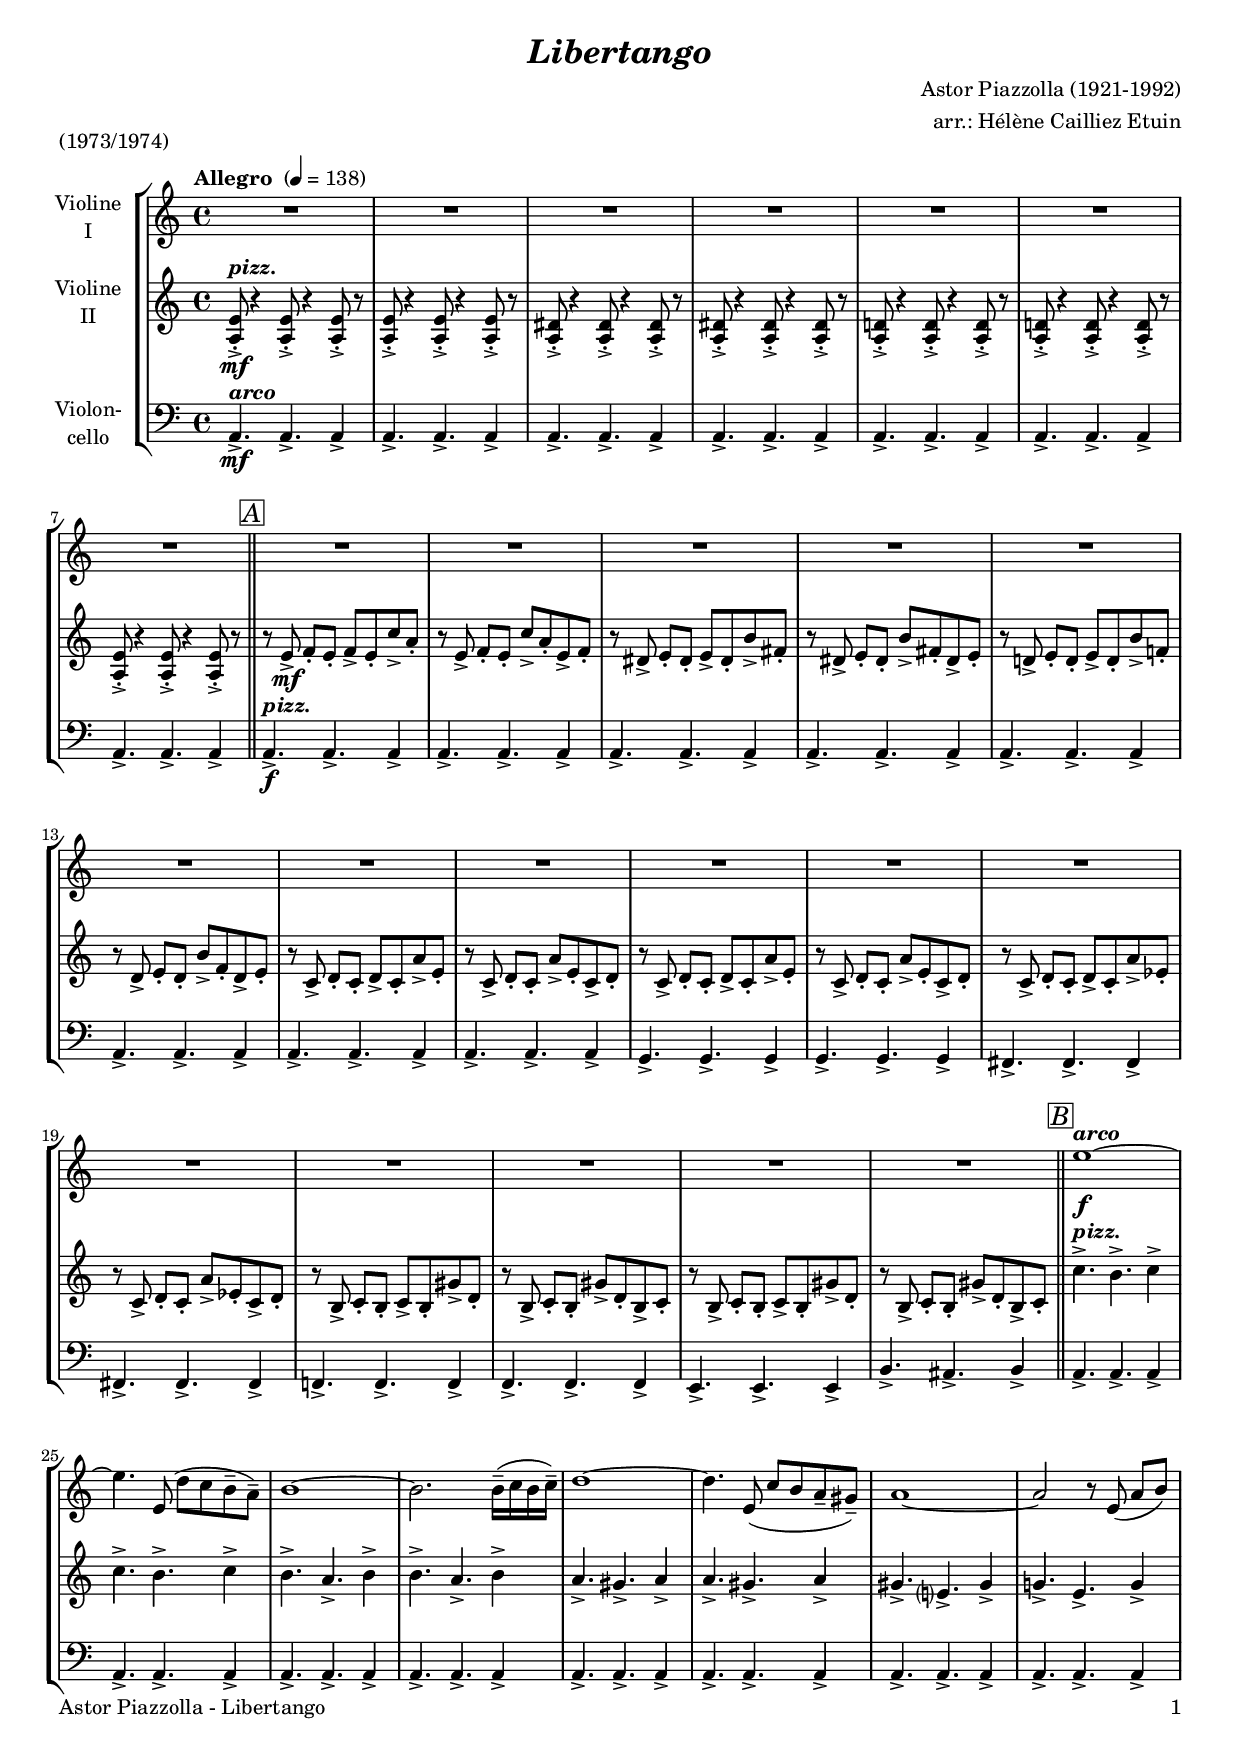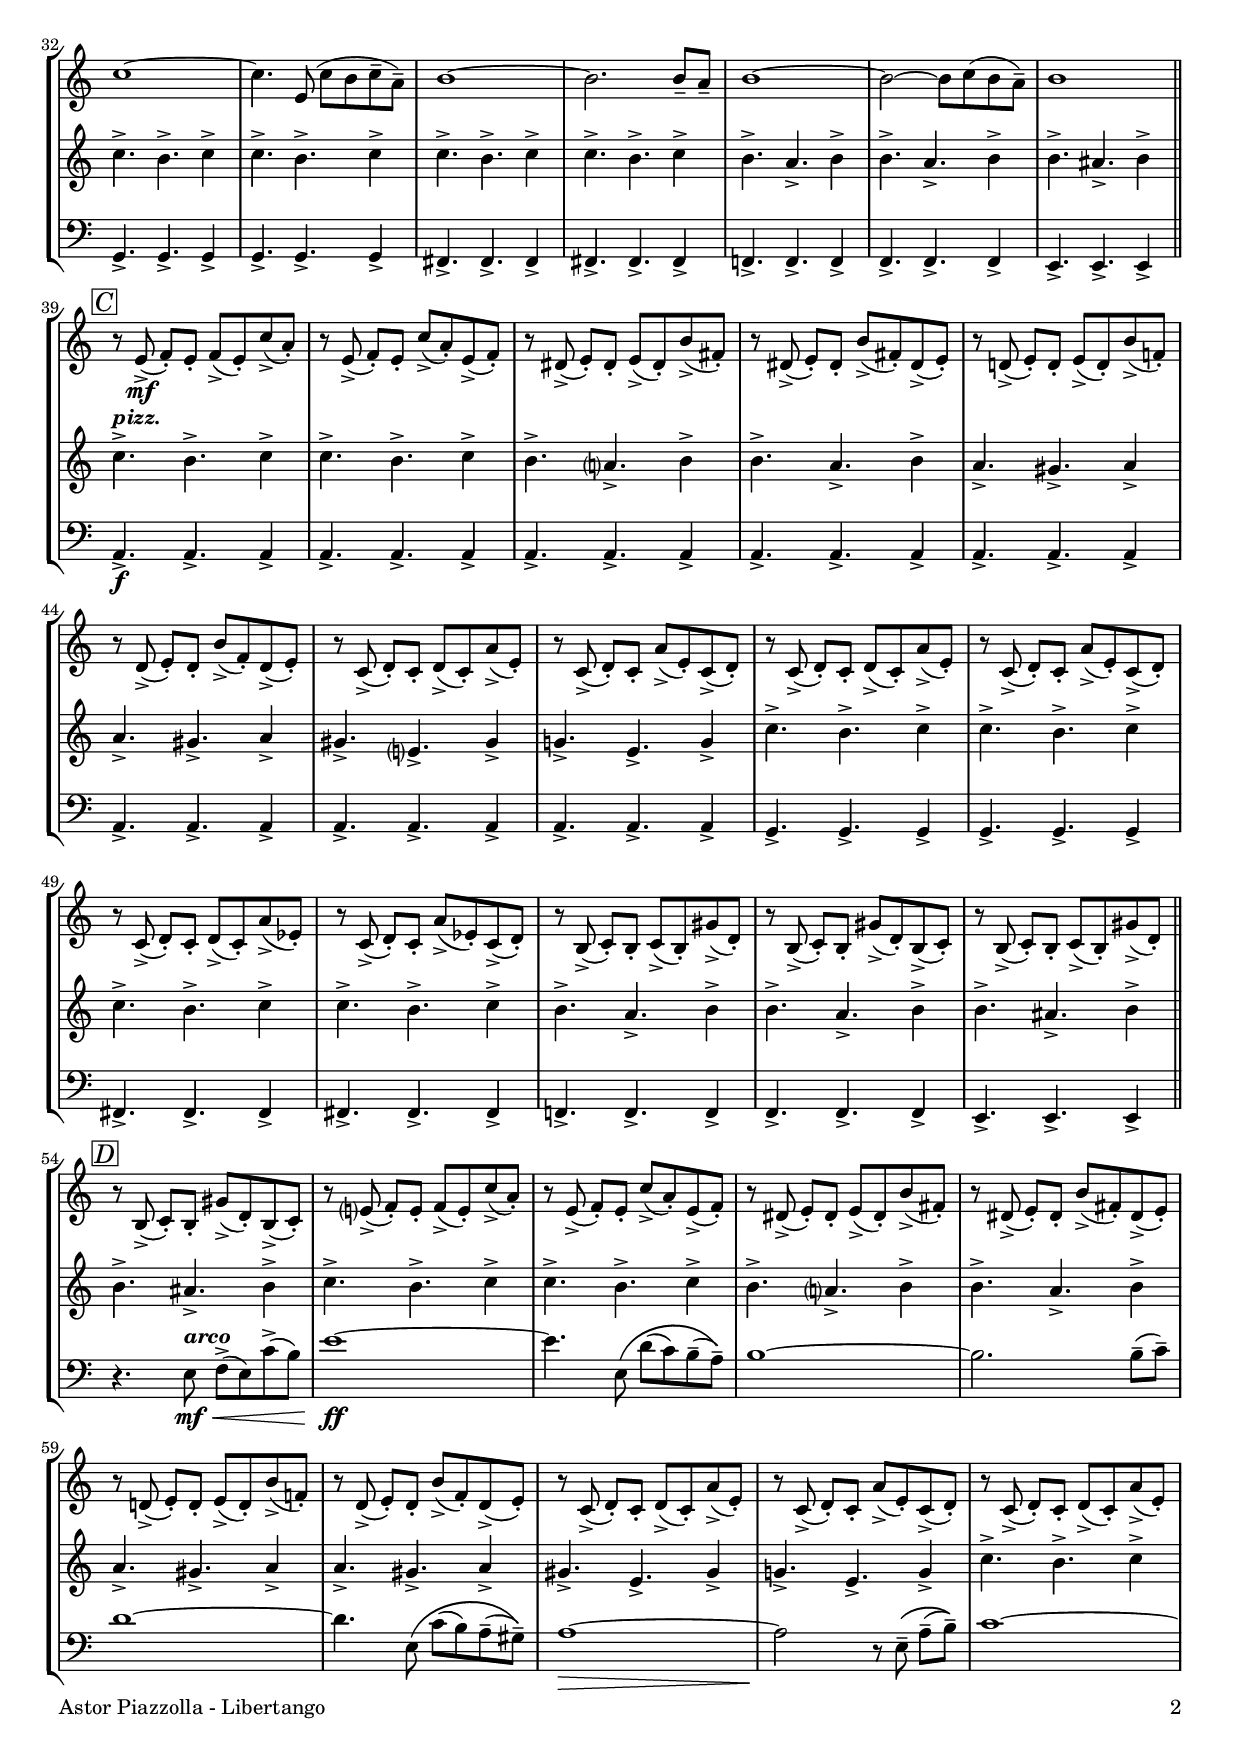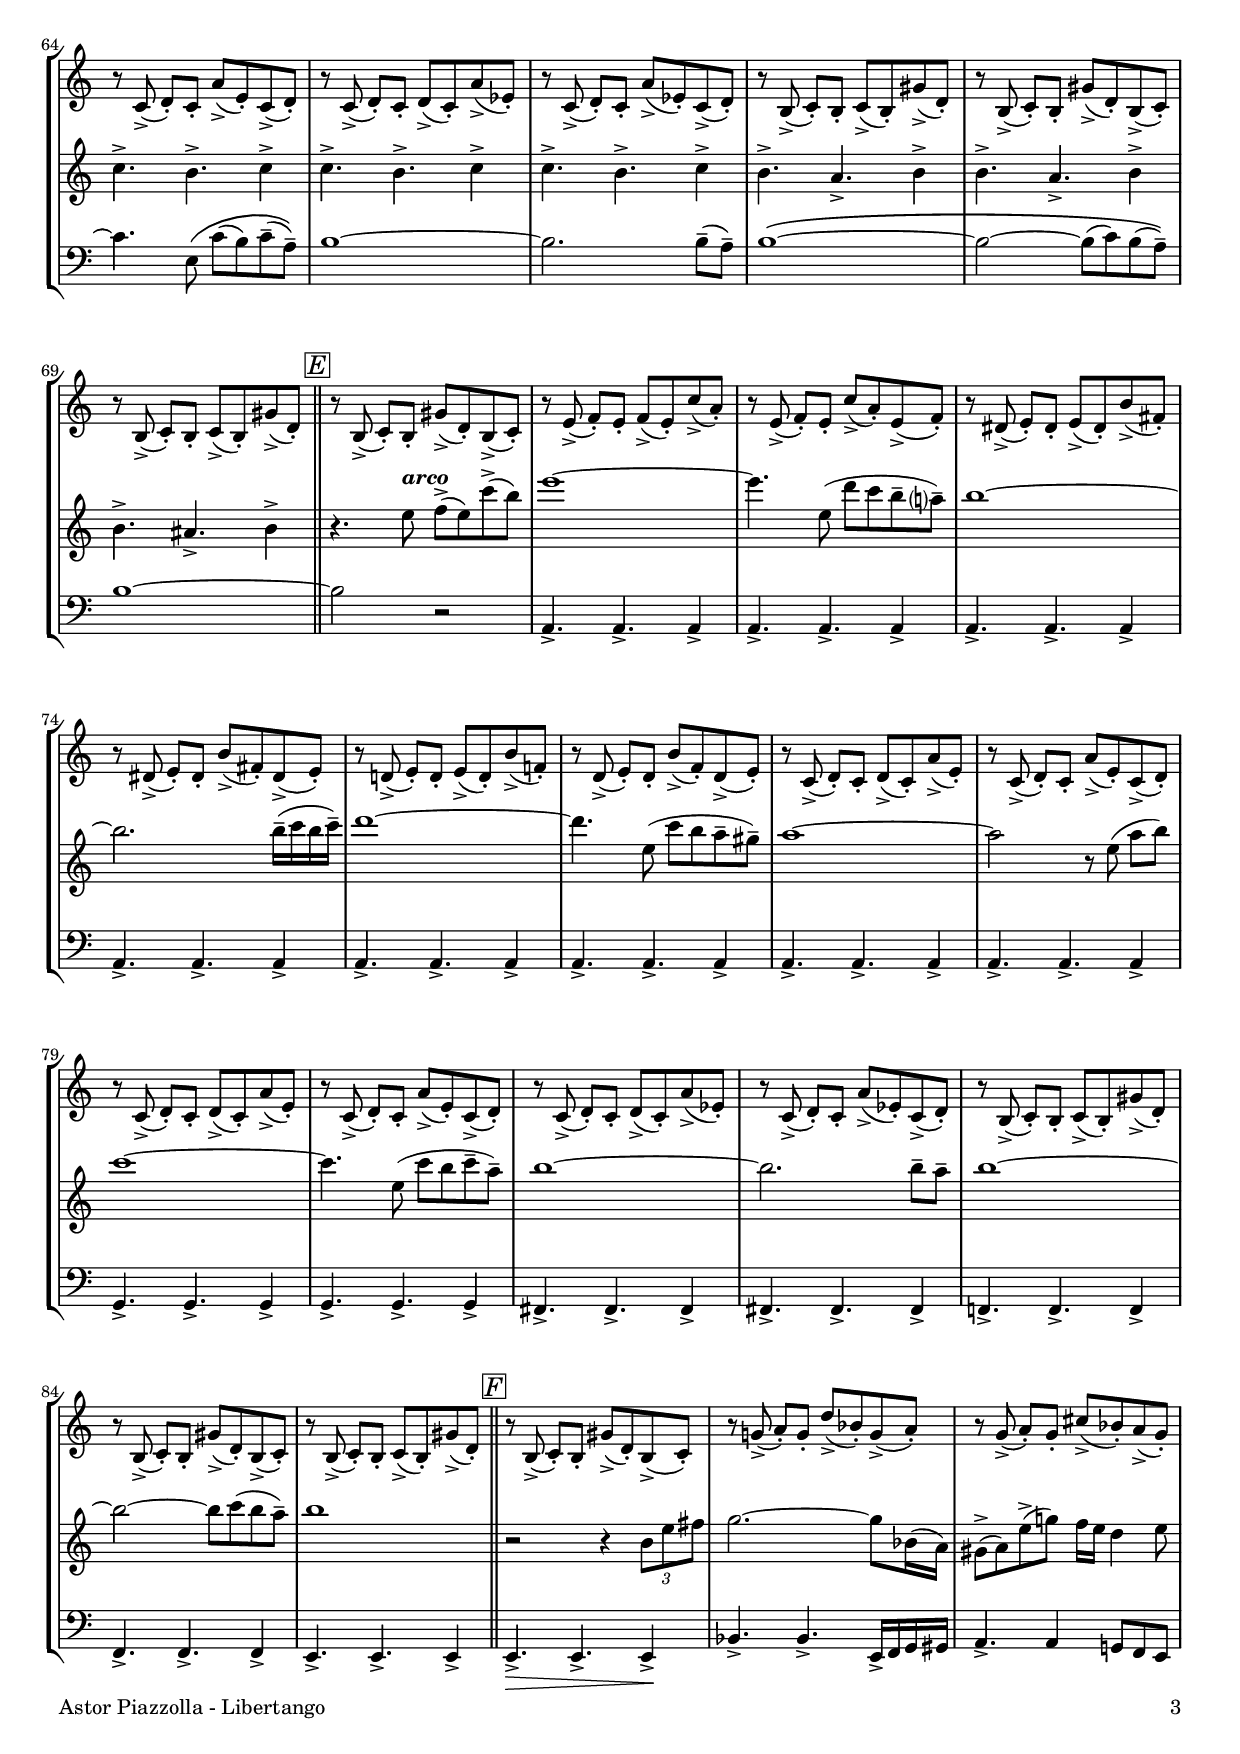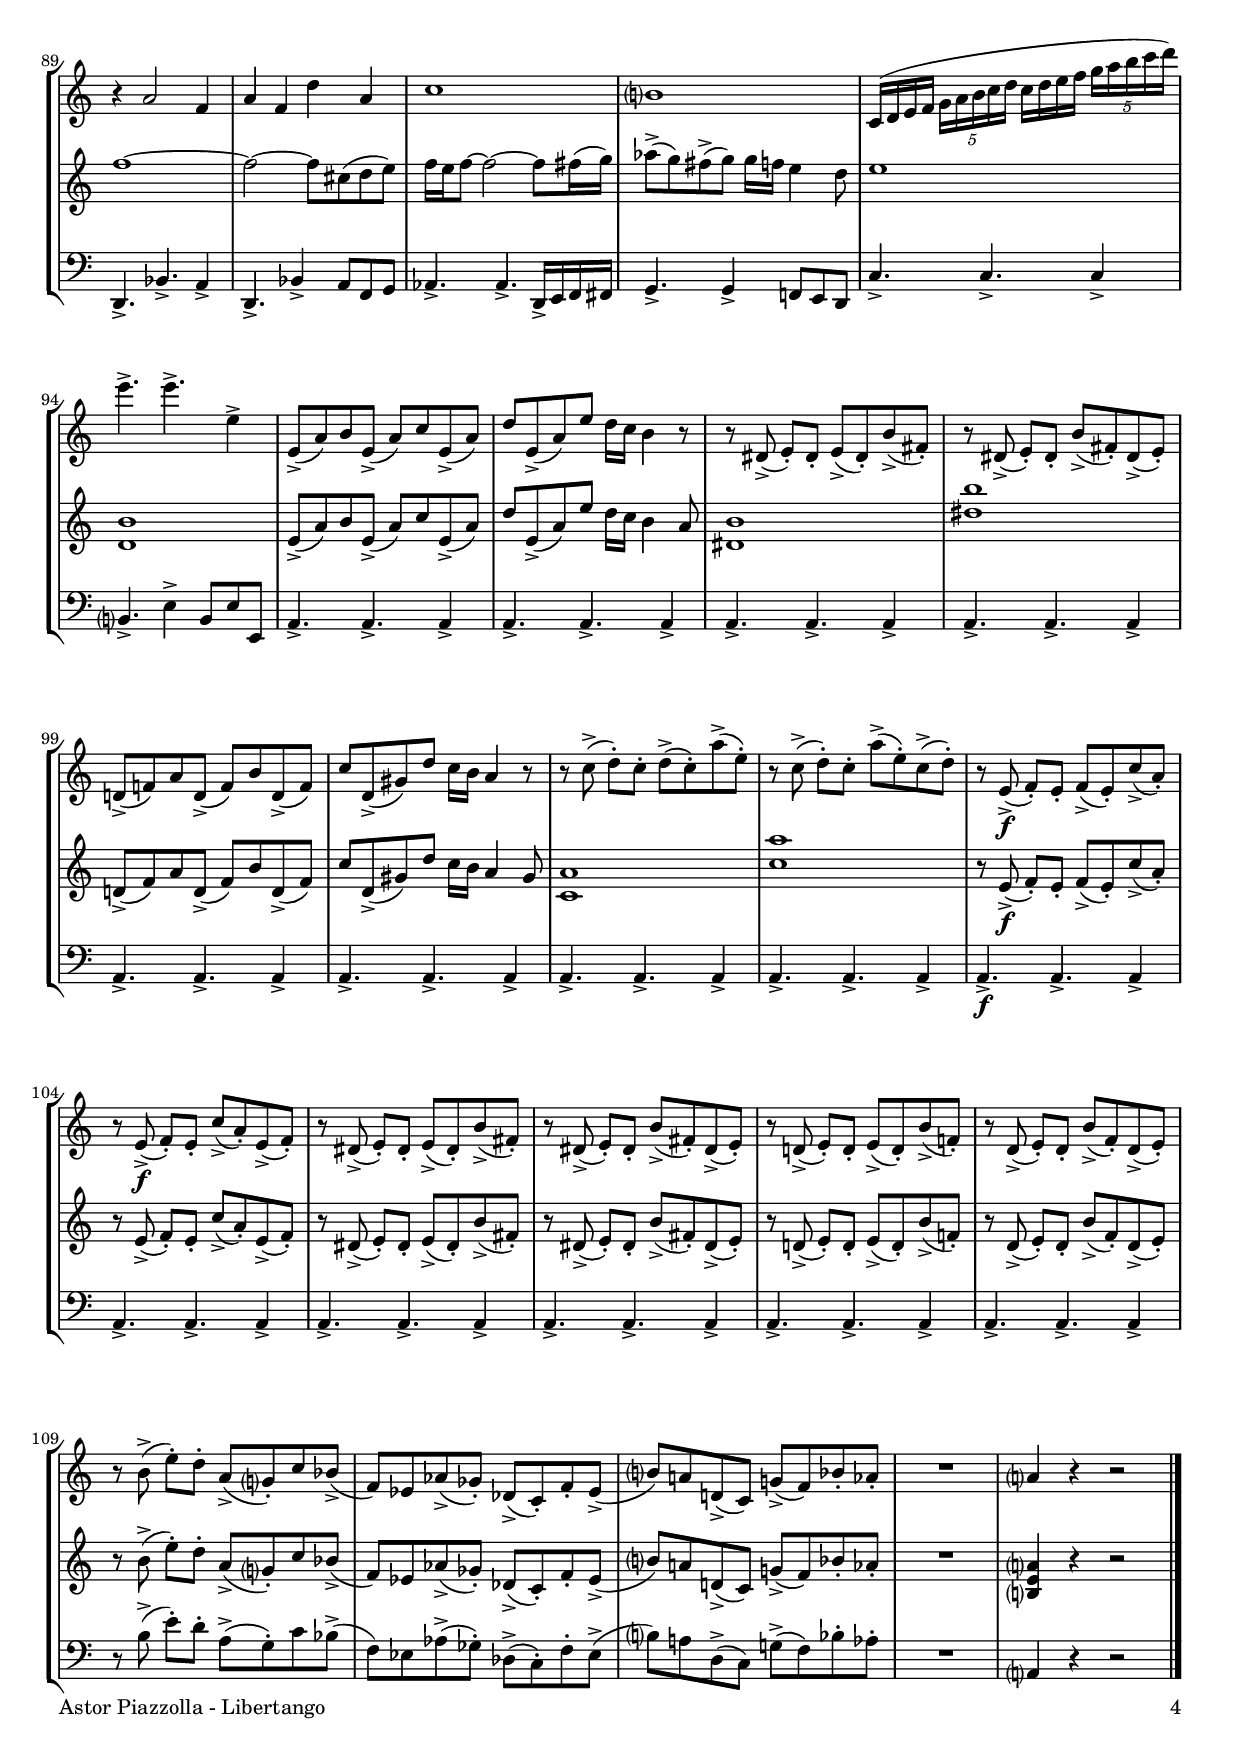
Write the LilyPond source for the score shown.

\version "2.18.2"
\include "deutsch.ly"
  
#(set-global-staff-size 18)

\header {
  title     = \markup \bold \italic "Libertango"
  composer  = "Astor Piazzolla (1921-1992)"
  arranger  = "arr.: Hélène Cailliez Etuin"
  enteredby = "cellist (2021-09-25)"
  piece     = "(1973/1974)"
}

voiceconsts = {
  \key c \major
  \time 4/4
  \clef "treble"
%  \numericTimeSignature
  \compressEmptyMeasures
  % Set default beaming for all staves
  \set Timing.beamExceptions = #'()
  \set Timing.baseMoment     = #(ly:make-moment 1 2)
  \set Timing.beatStructure  = #'(1 1)
  \tempo "Allegro " 4=138
}

micl = "clarinet"
mifl = "flute"
miob = "oboe"
mifh = "french horn"
misx = "tenor sax"
mist = "string ensemble 1"
mivl = "violin"
miba = "cello"
mipz = "pizzicato strings"

arco = \markup \bold \italic "arco"
daca = \mark \markup \box \italic "D.C."
pizz = \markup \bold \italic "pizz."
rall = \mark \markup \box \italic "rall."
rit  = \mark \markup \box \italic "riten."

boxa = { \bar "||" \mark \markup \box \italic "A" }
boxb = { \bar "||" \mark \markup \box \italic "B" }
boxc = { \bar "||" \mark \markup \box \italic "C" }
boxd = { \bar "||" \mark \markup \box \italic "D" }
boxe = { \bar "||" \mark \markup \box \italic "E" }
boxf = { \bar "||" \mark \markup \box \italic "F" }
boxg = { \bar "||" \mark \markup \box \italic "G" }
boxh = { \bar "||" \mark \markup \box \italic "H" }

va = \relative c'' {
  \voiceconsts 

  R1*7 \boxa
  R1*16 \boxb
  e1~^\arco\f
  e4. e,8( d' c h-- a)--
  h1~
  h2. h16(-- c h c)--
  d1~
  d4. e,8( c' h a-- gis)--
  a1~
  a2 r8 e( a[ h])

  c1~
  c4. e,8( c' h c-- a)--
  h1~
  h2. h8-- a--
  h1~
  h2~ h8 c( h a)--
  h1 \boxc
  r8 e,(->\mf f)[-. e]-. f(-> e)-. c'(-> a)-.

  r e(-> f)[-. e]-. c'(-> a)-. e(-> f)-.
  r dis(-> e)[-. dis]-. e(-> dis)-. h'(-> fis)-.
  r dis(-> e)[-. dis]-. h'(-> fis)-. dis(-> e)-.
  r d!(-> e)[-. d]-. e(-> d)-. h'(-> f!)-.
  r d(-> e)[-. d]-. h'(-> f)-. d(-> e)-.

  r c(-> d)[-. c]-. d(-> c)-. a'(-> e)-.
  r c(-> d)[-. c]-. a'(-> e)-. c(-> d)-.
  r c(-> d)[-. c]-. d(-> c)-. a'(-> e)-.
  r c(-> d)[-. c]-. a'(-> e)-. c(-> d)-.
  r c(-> d)[-. c]-. d(-> c)-. a'(-> es)-.

  r c(-> d)[-. c]-. a'(-> es)-. c(-> d)-.
  r h(-> c)[-. h]-. c(-> h)-. gis'(-> d)-.
  r h(-> c)[-. h]-. gis'(-> d)-. h(-> c)-.
  r h(-> c)[-. h]-. c(-> h)-. gis'(-> d)-. \boxd
  r h(-> c)[-. h]-. gis'(-> d)-. h(-> c)-.

  r e?(-> f)[-. e]-. f(-> e)-. c'(-> a)-.
  r e(-> f)[-. e]-. c'(-> a)-. e(-> f)-.
  r dis(-> e)[-. dis]-. e(-> dis)-. h'(-> fis)-.
  r dis(-> e)[-. dis]-. h'(-> fis)-. dis(-> e)-.
  r d!(-> e)[-. d]-. e(-> d)-. h'(-> f!)-.

  r d(-> e)[-. d]-. h'(-> f)-. d(-> e)-.
  r c(-> d)[-. c]-. d(-> c)-. a'(-> e)-.
  r c(-> d)[-. c]-. a'(-> e)-. c(-> d)-.
  r c(-> d)[-. c]-. d(-> c)-. a'(-> e)-.
  r c(-> d)[-. c]-. a'(-> e)-. c(-> d)-.
  
  r c(-> d)[-. c]-. d(-> c)-. a'(-> es)-.
  r c(-> d)[-. c]-. a'(-> es)-. c(-> d)-.
  r h(-> c)[-. h]-. c(-> h)-. gis'(-> d)-.
  r h(-> c)[-. h]-. gis'(-> d)-. h(-> c)-.
  r h(-> c)[-. h]-. c(-> h)-. gis'(-> d)-. \boxe

  r h(-> c)[-. h]-. gis'(-> d)-. h(-> c)-.
  r e(-> f)[-. e]-. f(-> e)-. c'(-> a)-.
  r e(-> f)[-. e]-. c'(-> a)-. e(-> f)-.
  r dis(-> e)[-. dis]-. e(-> dis)-. h'(-> fis)-.
  r dis(-> e)[-. dis]-. h'(-> fis)-. dis(-> e)-.

  r d!(-> e)[-. d]-. e(-> d)-. h'(-> f!)-.
  r d(-> e)[-. d]-. h'(-> f)-. d(-> e)-.
  r c(-> d)[-. c]-. d(-> c)-. a'(-> e)-.
  r c(-> d)[-. c]-. a'(-> e)-. c(-> d)-.
  r c(-> d)[-. c]-. d(-> c)-. a'(-> e)-.
  
  r c(-> d)[-. c]-. a'(-> e)-. c(-> d)-.
  r c(-> d)[-. c]-. d(-> c)-. a'(-> es)-.
  r c(-> d)[-. c]-. a'(-> es)-. c(-> d)-.
  r h(-> c)[-. h]-. c(-> h)-. gis'(-> d)-.
  r h(-> c)[-. h]-. gis'(-> d)-. h(-> c)-.

  r h(-> c)[-. h]-. c(-> h)-. gis'(-> d)-. \boxf
  r h(-> c)[-. h]-. gis'(-> d)-. h(-> c)-.
  r g'!(-> a)[-. g]-. d'(-> b)-. g(-> a)-.
  r g(-> a)[-. g]-. cis(-> b)-. a(-> g)-.
  r4 a2 f4

  a f d' a
  c1
  h?
  c,16([ d e f] \tuplet 5/4 4 { g a h c d } c[ d e f] \tuplet 5/4 4 { g a h c d)}
  e4.-> e-> e,4->
  e,8(-> a) h e,(-> a) c e,(-> a)

  d e,(-> a) e' d16 c h4 r8
  r dis,(-> e)[-. dis]-. e(-> dis)-. h'(-> fis)-.
  r dis(-> e)[-. dis]-. h'(-> fis)-. dis(-> e)-.
  d!(-> f!) a d,(-> f) h d,(-> f)

  c' d,(-> gis) d' c16 h a4 r8
  r c(-> d)[-. c]-. d(-> c)-. a'(-> e)-.
  r c(-> d)[-. c]-. a'(-> e)-. c(-> d)-.
  r e,(->\f f)[-. e]-. f(-> e)-. c'(-> a)-.
  
  r e(->\f f)[-. e]-. c'(-> a)-. e(-> f)-.
  r dis(-> e)[-. dis]-. e(-> dis)-. h'(-> fis)-.
  r dis(-> e)[-. dis]-. h'(-> fis)-. dis(-> e)-.
  r d!(-> e)[-. d]-. e(-> d)-. h'(-> f!)-.
  r d(-> e)[-. d]-. h'(-> f)-. d(-> e)-.
  
  r h'(-> e)[-. d]-. a(-> g?)-. c b(->
  f) es as(-> ges)-. des(-> c)-. f-. es(->
  h'?) a! d,!(-> c) g'!(-> f) b-. as-.
  R1
  a?4 r r2 \bar "|."
}

vb = \relative c' {
  \voiceconsts 

  <a e'>8-.->^\pizz\mf r4 <a e'>8-.-> r4 <a e'>8-.-> r
  <a e'>-.-> r4 <a e'>8-.-> r4 <a e'>8-.-> r
  \repeat unfold 2 {<a dis>-.-> r4 <a dis>8-.-> r4 <a dis>8-.-> r }
  <a d!>-.-> r4 <a d>8-.-> r4 <a d>8-.-> r
  
  <a d!>-.-> r4 <a d>8-.-> r4 <a d>8-.-> r
  <a e'>-.-> r4 <a e'>8-.-> r4 <a e'>8-.-> r \boxa
  r e'->\mf f[-. e]-. f-> e-. c'-> a-.
  r e-> f[-. e]-. c'-> a-. e-> f-.
  r dis-> e[-. dis]-. e-> dis-. h'-> fis-.

  r dis-> e[-. dis]-. h'-> fis-. dis-> e-.
  r d!-> e[-. d]-. e-> d-. h'-> f!-.
  r d-> e[-. d]-. h'-> f-. d-> e-.
  r c-> d[-. c]-. d-> c-. a'-> e-.
  r c-> d[-. c]-. a'-> e-. c-> d-.

  r c-> d[-. c]-. d-> c-. a'-> e-.
  r c-> d[-. c]-. a'-> e-. c-> d-.
  r c-> d[-. c]-. d-> c-. a'-> es-.
  r c-> d[-. c]-. a'-> es-. c-> d-.

  r h-> c[-. h]-. c-> h-. gis'-> d-.
  r h-> c[-. h]-. gis'-> d-. h-> c-.
  r h-> c[-. h]-. c-> h-. gis'-> d-.
  r h-> c[-. h]-. gis'-> d-. h-> c-. \boxb
  c'4.->^\pizz h-> c4->

  c4.-> h-> c4->
  \repeat unfold 2 { h4.-> a-> h4-> }
  \repeat unfold 2 { a4.-> gis-> a4-> }
  gis4.-> e?-> gis4->
  g!4.-> e-> g4->
  \repeat unfold 4 { c4.-> h-> c4-> }
  \repeat unfold 2 { h4.-> a-> h4-> }
  h4.-> ais-> h4-> \boxc
  c4.->^\pizz h-> c4->
  c4.-> h-> c4->
  
  h4.-> a?-> h4->
  h4.-> a-> h4->
  \repeat unfold 2 { a4.-> gis-> a4-> }
  gis4.-> e?-> gis4->
  g!4.-> e-> g4->
  \repeat unfold 4 { c4.-> h-> c4-> }
  \repeat unfold 2 { h4.-> a-> h4-> }
  h4.-> ais-> h4-> \boxd
  h4.-> ais-> h4->
  \repeat unfold 2 { c4.-> h-> c4-> }
  h4.-> a?-> h4->
  h4.-> a-> h4->
  \repeat unfold 2 { a4.-> gis-> a4-> }
  
  gis4.-> e-> gis4->
  g!4.-> e-> g4->
  \repeat unfold 4 { c4.-> h-> c4-> }
  \repeat unfold 2 { h4.-> a-> h4-> }
  h4.-> ais-> h4-> \boxe

  \set Staff.midiInstrument = \mivl
  r4. e8^\arco f(-> e) c'(-> h)
  e1~
  e4. e,8( d' c h-- a?)--
  h1~
  h2. h16(-- c h c)--
  d1~
  d4. e,8( c' h a-- gis)--
  a1~

  a2 r8 e( a[ h])
  c1~
  c4. e,8( c' h c-- a)--
  h1~
  h2. h8-- a--
  h1~
  h2~ h8 c( h a)--
  h1 \boxf
  r2 r4 \tuplet 3/2 4 { h,8 e fis }

  g2.~ g8 b,16( a)
  gis8(-> a) e'(-> g!) f16 e d4 e8
  f1~
  f2~ f8 cis( d e)
  f16 e f8~ f2~ f8 fis16( g)
  as8(-> g) fis(-> g) g16 f e4 d8
  e1

  <d, h'>
  e8(-> a) h e,(-> a) c e,(-> a)
  d e,(-> a) e' d16 c h4 a8
  <dis, h'>1
  <dis' h'>
  d,!8(-> f) a d,(-> f) h d,(-> f)
  c' d,(-> gis) d' c16 h a4 gis8

  <c, a'>1
  <c' a'>
  r8 e,(->\f f)[-. e]-. f(-> e)-. c'(-> a)-.
  r e(-> f)[-. e]-. c'(-> a)-. e(-> f)-.
  r dis(-> e)[-. dis]-. e(-> dis)-. h'(-> fis)-.
  r dis(-> e)[-. dis]-. h'(-> fis)-. dis(-> e)-.

  r d!(-> e)[-. d]-. e(-> d)-. h'(-> f!)-.
  r d(-> e)[-. d]-. h'(-> f)-. d(-> e)-.
  r h'(-> e)[-. d]-. a(-> g?)-. c b(->
  f) es as(-> ges)-. des(-> c)-. f-. es(->

  h'?) a! d,!(-> c) g'!(-> f) b-. as-.
  R1
  <h,? e a?>4 r r2 \bar "|."
}

vc = \relative c {
  \voiceconsts 
  \clef "bass"

  a4.->^\arco\mf a-> a4->
  \repeat unfold 6 { a4.-> a-> a4-> } \boxa
  a4.->^\pizz\f a-> a4->
  \repeat unfold 7 { a4.-> a-> a4-> }
  \repeat unfold 2 { g4.-> g-> g4-> }
  \repeat unfold 2 { fis4.-> fis-> fis4-> }
  
  f!4.-> f-> f4->
  f4.-> f-> f4->
  e4.-> e-> e4->
  h'4.-> ais-> h4-> \boxb
  \repeat unfold 8 { a4.-> a-> a4-> }
  \repeat unfold 2 { g4.-> g-> g4-> }
  \repeat unfold 2 { fis4.-> fis-> fis4-> }
  f!4.-> f-> f4->
  f4.-> f-> f4->
  e4.-> e-> e4-> \boxc
  a4.->\f a-> a4->
  \repeat unfold 7 { a4.-> a-> a4-> }
  \repeat unfold 2 { g4.-> g-> g4-> }
  
  \repeat unfold 2 { fis4.-> fis-> fis4-> }
  f!4.-> f-> f4->
  f4.-> f-> f4->
  e4.-> e-> e4-> \boxd
  r4. e'8^\arco\mf\< f(-> e) c'(-> h)
  e1~\!\ff
  e4. e,8\( d'( c)  h(-- a)--\)
  h1~

  h2. h8(-- c)--
  d1~
  d4. e,8\( c'( h) a(-- gis)--\)
  a1~\>
  a2\! r8 e\(-- a[(-- h)]--\)
  c1~
  c4. e,8\( c'( h) c(-- a)--\)
  h1~  
  h2. h8(-- a)--
  h1\(~

  h2~ h8( c) h( a)--\)
  h1~ \boxe
  h2 r
  a,4.-> a-> a4->
  \repeat unfold 7 { a4.-> a-> a4-> }
		     
  \repeat unfold 2 { g4.-> g-> g4-> }
  \repeat unfold 2 { fis4.-> fis-> fis4-> }
  f!4.-> f-> f4->
  f4.-> f-> f4->
  e4.-> e-> e4-> \boxf
  e4.->\> e-> e4->\!

  b'4.-> b-> e,16-> f g gis
  a4.-> a4 g!8 f e
  d4.-> b'-> a4->
  d,4.-> b'4-> a8 f g
  as4.-> as-> d,16-> e f fis
  g4.-> g4-> f!8 e d

  c'4.-> c-> c4->
  h?4.-> e4-> h8 e e,
  \repeat unfold 8 { a4.-> a-> a4-> }
  a4.->\f a-> a4->
  \repeat unfold 5 { a4.-> a-> a4-> }
  r8 h'(-> e)[-. d]-. a(-> g)-. c b(->

  f) es as(-> ges)-. des(-> c)-. f-. es(->
  h'?) a! d,(-> c) g'!(-> f) b-. as-.
  R1
  a,?4 r r2 \bar "|."
}


music = \new StaffGroup <<
      \new Staff {
	\set Staff.midiInstrument = \mivl
	\set Staff.instrumentName = \markup \center-column { "Violine" "I" }
	\transpose c c { \va }
      }

      \new Staff {
	\set Staff.midiInstrument = \mipz
	\set Staff.instrumentName = \markup \center-column { "Violine" "II" }
	\transpose c c { \vb }
      }

      \new Staff {
	\set Staff.midiInstrument = \miba
	\set Staff.instrumentName = \markup \center-column { "Violon-" "cello" }
	\transpose c c { \vc }
      }
>>

\book {
   \paper {
    print-page-number = ##t
    print-first-page-number = ##t
    ragged-last-bottom = ##f
    oddHeaderMarkup = \markup \null
    evenHeaderMarkup = \markup \null
    oddFooterMarkup = \markup {
      \fill-line {
        \on-the-fly #print-page-number-check-first
        "Astor Piazzolla - Libertango" \fromproperty #'page:page-number-string
      }
    }
    evenFooterMarkup = \oddFooterMarkup
  } \score {
    \music
    \layout {}
  }

  \score {
    \unfoldRepeats \music

    \midi {
      \context {
        \Score
      }
    }
  }
}